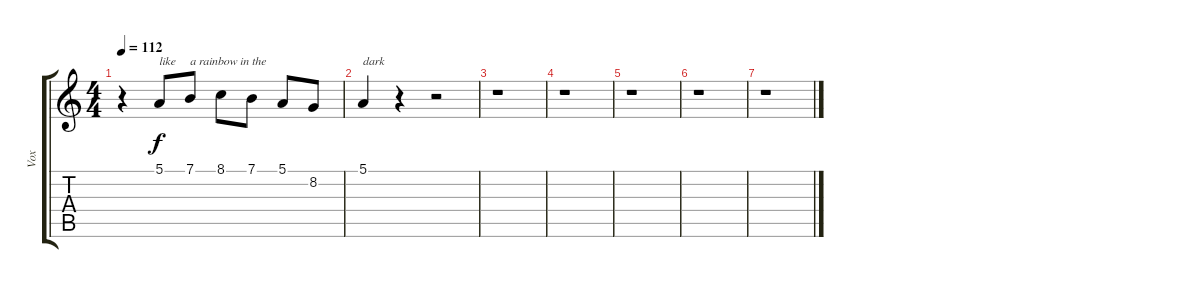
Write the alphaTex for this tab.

\track ("Vox" "Vox") {instrument violin}
\staff {score tabs}
\tuning (E4 B3 G3 D3 A2 E2) {hide}
\ts (4 4)
\tempo 112
\clef g2
\ks c
r.4{dy f} 5.1.8{txt "like"} 7.1.8{txt "a rainbow in the "} 8.1.8 7.1.8 5.1.8 8.2.8 |
5.1.4{txt "dark"} r.4 r.2 |
r.1 |
r.1 |
r.1 |
r.1 |
r.1
